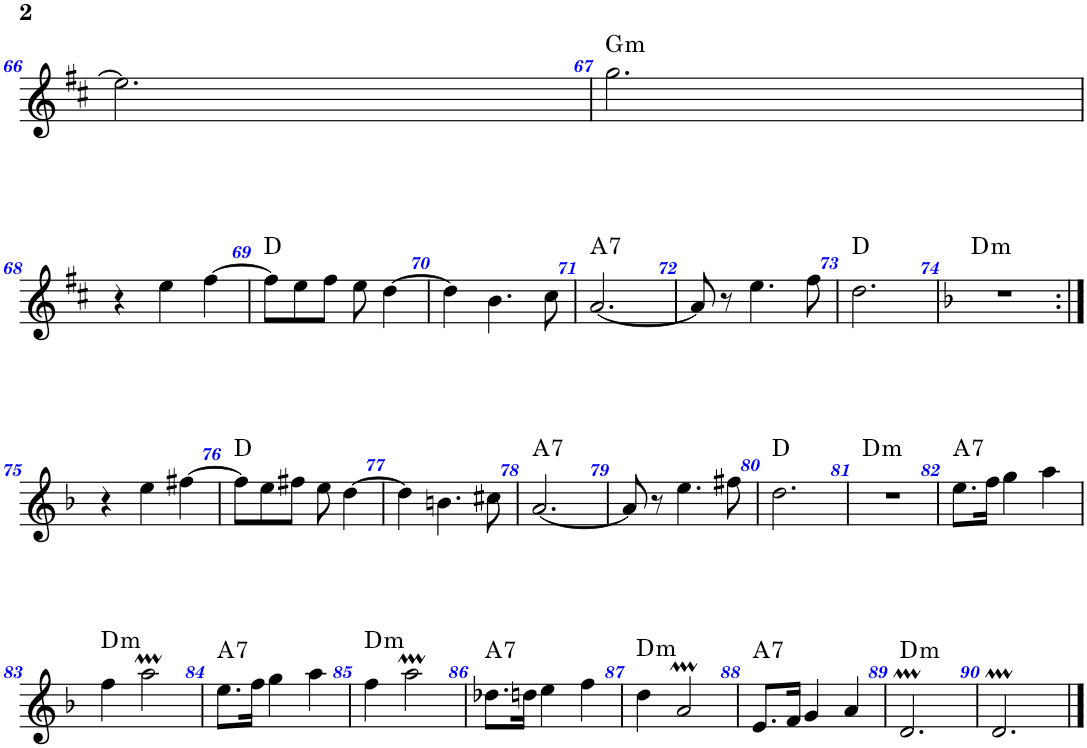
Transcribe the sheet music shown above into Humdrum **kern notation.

**kern	**kern	**kern	**kern	**kern	**harte
*part5	*part4	*part3	*part2	*part1	*part1
*staff5	*staff4	*staff3	*staff2	*staff1	*
*I"Archi	*I"Archi	*I"Chitarra 7-corde	*I"Basso elettrico senza tasti (Fretless)	*I"Bandoneon	*
*I'Ar.	*I'Ar.	*	*	*	*
!!LO:PB:g=z
*clefG2	*clefG2	*clefGv2	*clefF4	*clefG2	*
*	*	*	*Trd7c12	*	*
*k[f#c#]	*k[f#c#]	*k[f#c#]	*k[f#c#]	*k[f#c#]	*
*M6/8	*M6/8	*M6/8	*M6/8	*M6/8	*
=66	=66	=66	=66	=66	=66
*	*^	*^	*	*	*
2.eee/]	2.e/]	2.g/_	8G/]	2.C-X/	2C-X/	2.ee\]	.
.	.	.	8r	.	.	.	.
.	.	.	4E/' 4A/'	.	.	.	.
.	.	.	4E/ 4G/	.	4r	.	.
=67	=67	=67	=67	=67	=67	=67	=67
!	!	!	!	!	!	!	!LO:H:kt=m
2.ggg/	[2.b-X/	2.g/_	4r	2.EE/	2EE/	2.gg\	G:min
.	.	.	4E/ 4G/	.	.	.	.
.	.	.	4E/ 4G/	.	4r	.	.
!!LO:LB:g=z
=68	=68	=68	=68	=68	=68	=68	=68
2eee/	2.b-/]	2.g/]	4r	2.GG/	2GG/	4r	.
.	.	.	4G/ 4B-X/	.	.	4ee\	.
4ggg-X/	.	.	4G/ 4B-/	.	4r	[4ff#\	.
*	*v	*v	*	*	*	*	*
=69	=69	=69	=69	=69	=69	=69
16eee/KL	[2.d/ [2.g-X/	4r	2.DD/	2DD/	8ff#\L]	D:maj
8.ggg-X/J	.	.	.	.	.	.
.	.	.	.	.	8ee\	.
[2ddd/	.	4D/ 4G-X/	.	.	8ff#\J	.
.	.	.	.	.	8ee\	.
.	.	4G-/ 4A/	.	4r	[4dd\	.
=70	=70	=70	=70	=70	=70	=70
4ddd/]	2.d/] 2.g-/]	4r	2.AA/	2DD/	4dd\]	.
[4ccc-X/	.	4D/ 4G-X/	.	.	4.b\	.
16ccc-/KL]	.	4G-/ 4A/	.	4r	.	.
8.ddd-X/J	.	.	.	.	.	.
.	.	.	.	.	8cc#\	.
=71	=71	=71	=71	=71	=71	=71
*	*	*	*^	*	*	*
!	!	!	!	!	!	!	!LO:H:kt=7
[2.aa/	[2.e/ [2.a/	2.r	4r	[2.AA/	2AA/	[2.a/	A:7
.	.	.	4E/' 4G/' 4A/'	.	.	.	.
.	.	.	4E/ 4G/ 4A/	.	4r	.	.
=72	=72	=72	=72	=72	=72	=72	=72
*	*	*	*	*^	*	*	*
4aa/]	2.e/] 2.a/]	32r	16r	2G/	8AA/]	2D-X/	8a/]	.
.	.	[16.A/	.	.	.	.	.	.
.	.	.	[8.d-X/L	.	.	.	.	.
.	.	4A/]	.	.	8r	.	8r	.
4.eee/	.	.	8.d-/J]	.	2AA/	.	4.ee\	.
.	.	8r	.	.	.	.	.	.
.	.	.	16r	.	.	.	.	.
.	.	4r	4E/' 4G/' 4A/'	4r	.	4r	.	.
8ggg-X/	.	.	.	.	.	.	8ff#\	.
*	*	*	*	*v	*v	*	*	*
=73	=73	=73	=73	=73	=73	=73	=73
2.ddd/	[2.d/ [2.g-X/	4r	4r	2.DD/	2DD/	2.dd\	D:maj
.	.	4D/ 4G-X/ 4A/	4r	.	.	.	.
.	.	4D/	[4G-/ [4A/	.	4r	.	.
*	*	*v	*v	*v	*	*	*
=74	=74	=74	=74	=74	=74
*k[b-]	*k[b-]	*k[b-]	*k[b-]	*k[b-]	*
*	*	*^	*	*	*
*	*	*	*^	*	*	*
*	*	*	*	*^	*	*	*
!	!	!	!	!	!	!	!	!LO:H:kt=m
16ddd/LL	2.d/] 2.g-/]	4r	8.G-]/ 8.A]/L	4r	2.DD/	2.DD/	2.r	D:min
16ddd-X/	.	.	.	.	.	.	.	.
16ccc-X/	.	.	.	.	.	.	.	.
16aa/	.	.	[16D/Jk	.	.	.	.	.
16gg/	.	32r	2D/]	2G-X/	.	.	.	.
.	.	[16.A/	.	.	.	.	.	.
16gg-X/JJ	.	.	.	.	.	.	.	.
16ee/LL	.	4.A/]	.	.	.	.	.	.
16dd/	.	.	.	.	.	.	.	.
32dd-X/L	.	.	.	.	.	.	.	.
32cc-X/	.	.	.	.	.	.	.	.
32a/	.	.	.	.	.	.	.	.
32g/	.	.	.	.	.	.	.	.
32g-X/	.	.	.	.	.	.	.	.
32e/J	.	.	.	.	.	.	.	.
16d/JJ	.	.	.	.	.	.	.	.
*	*	*v	*v	*v	*v	*	*	*
!!LO:LB:g=z
=75:|!	=75:|!	=75:|!	=75:|!	=75:|!	=75:|!
2.r	2.r	2.r	2.r	4r	.
.	.	.	.	4ee\	.
.	.	.	.	[4ff#X\	.
=76	=76	=76	=76	=76	=76
2.r	2.r	2.r	2.r	8ff#\L]	D:maj
.	.	.	.	8ee\	.
.	.	.	.	8ff#X\J	.
.	.	.	.	8ee\	.
.	.	.	.	[4dd\	.
=77	=77	=77	=77	=77	=77
2.r	2.r	2.r	2.r	4dd\]	.
.	.	.	.	4.bn\	.
.	.	.	.	8cc#X\	.
=78	=78	=78	=78	=78	=78
!	!	!	!	!	!LO:H:kt=7
2.r	2.r	2.r	2.r	[2.a/	A:7
=79	=79	=79	=79	=79	=79
2.r	2.r	2.r	2.r	8a/]	.
.	.	.	.	8r	.
.	.	.	.	4.ee\	.
.	.	.	.	8ff#X\	.
=80	=80	=80	=80	=80	=80
2.r	2.r	2.r	2.r	2.dd\	D:maj
=81	=81	=81	=81	=81	=81
!	!	!	!	!	!LO:H:kt=m
2.r	2.r	2.r	2.r	2.r	D:min
=82	=82	=82	=82	=82	=82
!	!	!	!	!	!LO:H:kt=7
2.r	2.r	2.r	2.r	8.ee\L	A:7
.	.	.	.	16ff\Jk	.
.	.	.	.	4gg\	.
.	.	.	.	4aa\	.
!!LO:LB:g=z
=83	=83	=83	=83	=83	=83
!	!	!	!	!	!LO:H:kt=m
2.r	2.r	2.r	2.r	4ff\	D:min
.	.	.	.	2aam\	.
=84	=84	=84	=84	=84	=84
!	!	!	!	!	!LO:H:kt=7
2.r	2.r	2.r	2.r	8.ee\L	A:7
.	.	.	.	16ff\Jk	.
.	.	.	.	4gg\	.
.	.	.	.	4aa\	.
=85	=85	=85	=85	=85	=85
!	!	!	!	!	!LO:H:kt=m
2.r	2.r	2.r	2.r	4ff\	D:min
.	.	.	.	2aam\	.
=86	=86	=86	=86	=86	=86
!	!	!	!	!	!LO:H:kt=7
2.r	2.r	2.r	2.r	8.dd-X\L	A:7
.	.	.	.	16ddn\Jk	.
.	.	.	.	4ee\	.
.	.	.	.	4ff\	.
=87	=87	=87	=87	=87	=87
!	!	!	!	!	!LO:H:kt=m
2.r	2.r	2.r	2.r	4dd\	D:min
.	.	.	.	2am/	.
=88	=88	=88	=88	=88	=88
!	!	!	!	!	!LO:H:kt=7
2.r	2.r	2.r	2.r	8.e/L	A:7
.	.	.	.	16f/Jk	.
.	.	.	.	4g/	.
.	.	.	.	4a/	.
=89	=89	=89	=89	=89	=89
!	!	!	!	!	!LO:H:kt=m
2.r	2.r	2.r	2.r	2.dM/	D:min
=90	=90	=90	=90	=90	=90
2.r	2.r	2.r	2.r	2.dM/	.
==	==	==	==	==	==
*-	*-	*-	*-	*-	*-
